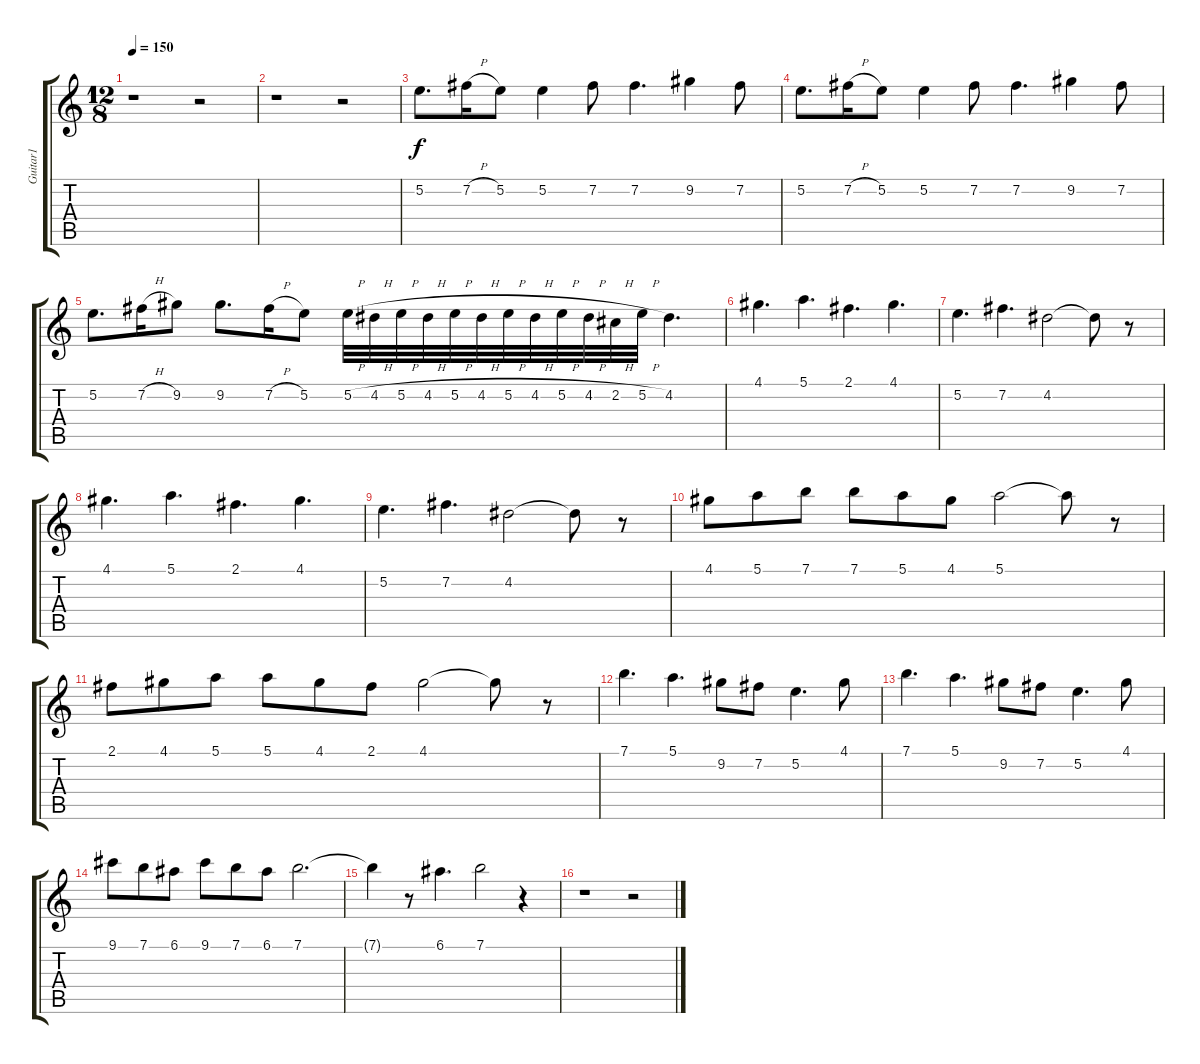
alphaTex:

\track ("Guitar1" "Guitar1") {instrument distortionguitar}
\staff {score tabs}
\tuning (E4 B3 G3 D3 A2 E2) {hide}
\ts (12 8)
\tempo 150
\clef g2
\ks c
r.1{dy f} r.2 |
r.1 r.2 |
5.2.8{d} 7.2{h}.16 5.2.8 5.2.4 7.2.8 7.2.4{d} 9.2.4 7.2.8 |
5.2.8{d} 7.2{h}.16 5.2.8 5.2.4 7.2.8 7.2.4{d} 9.2.4 7.2.8 |
5.2.8{d} 7.2{h}.16 9.2.8 9.2.8{d} 7.2{h}.16 5.2.8 5.2{h}.32 4.2{h}.32 5.2{h}.32 4.2{h}.32 5.2{h}.32 4.2{h}.32 5.2{h}.32 4.2{h}.32 5.2{h}.32 4.2{h}.32 2.2{h}.32 5.2{h}.32 4.2.4{d} |
4.1.4{d} 5.1.4{d} 2.1.4{d} 4.1.4{d} |
5.2.4{d} 7.2.4{d} 4.2.2 4.2{t}.8 r.8 |
4.1.4{d} 5.1.4{d} 2.1.4{d} 4.1.4{d} |
5.2.4{d} 7.2.4{d} 4.2.2 4.2{t}.8 r.8 |
4.1.8 5.1.8 7.1.8 7.1.8 5.1.8 4.1.8 5.1.2 5.1{t}.8 r.8 |
2.1.8 4.1.8 5.1.8 5.1.8 4.1.8 2.1.8 4.1.2 4.1{t}.8 r.8 |
7.1.4{d} 5.1.4{d} 9.2.8 7.2.8 5.2.4{d} 4.1.8 |
7.1.4{d} 5.1.4{d} 9.2.8 7.2.8 5.2.4{d} 4.1.8 |
9.1.8 7.1.8 6.1.8 9.1.8 7.1.8 6.1.8 7.1.2{d} |
7.1{t}.4 r.8 6.1.4{d} 7.1.2 r.4 |
r.1 r.2
